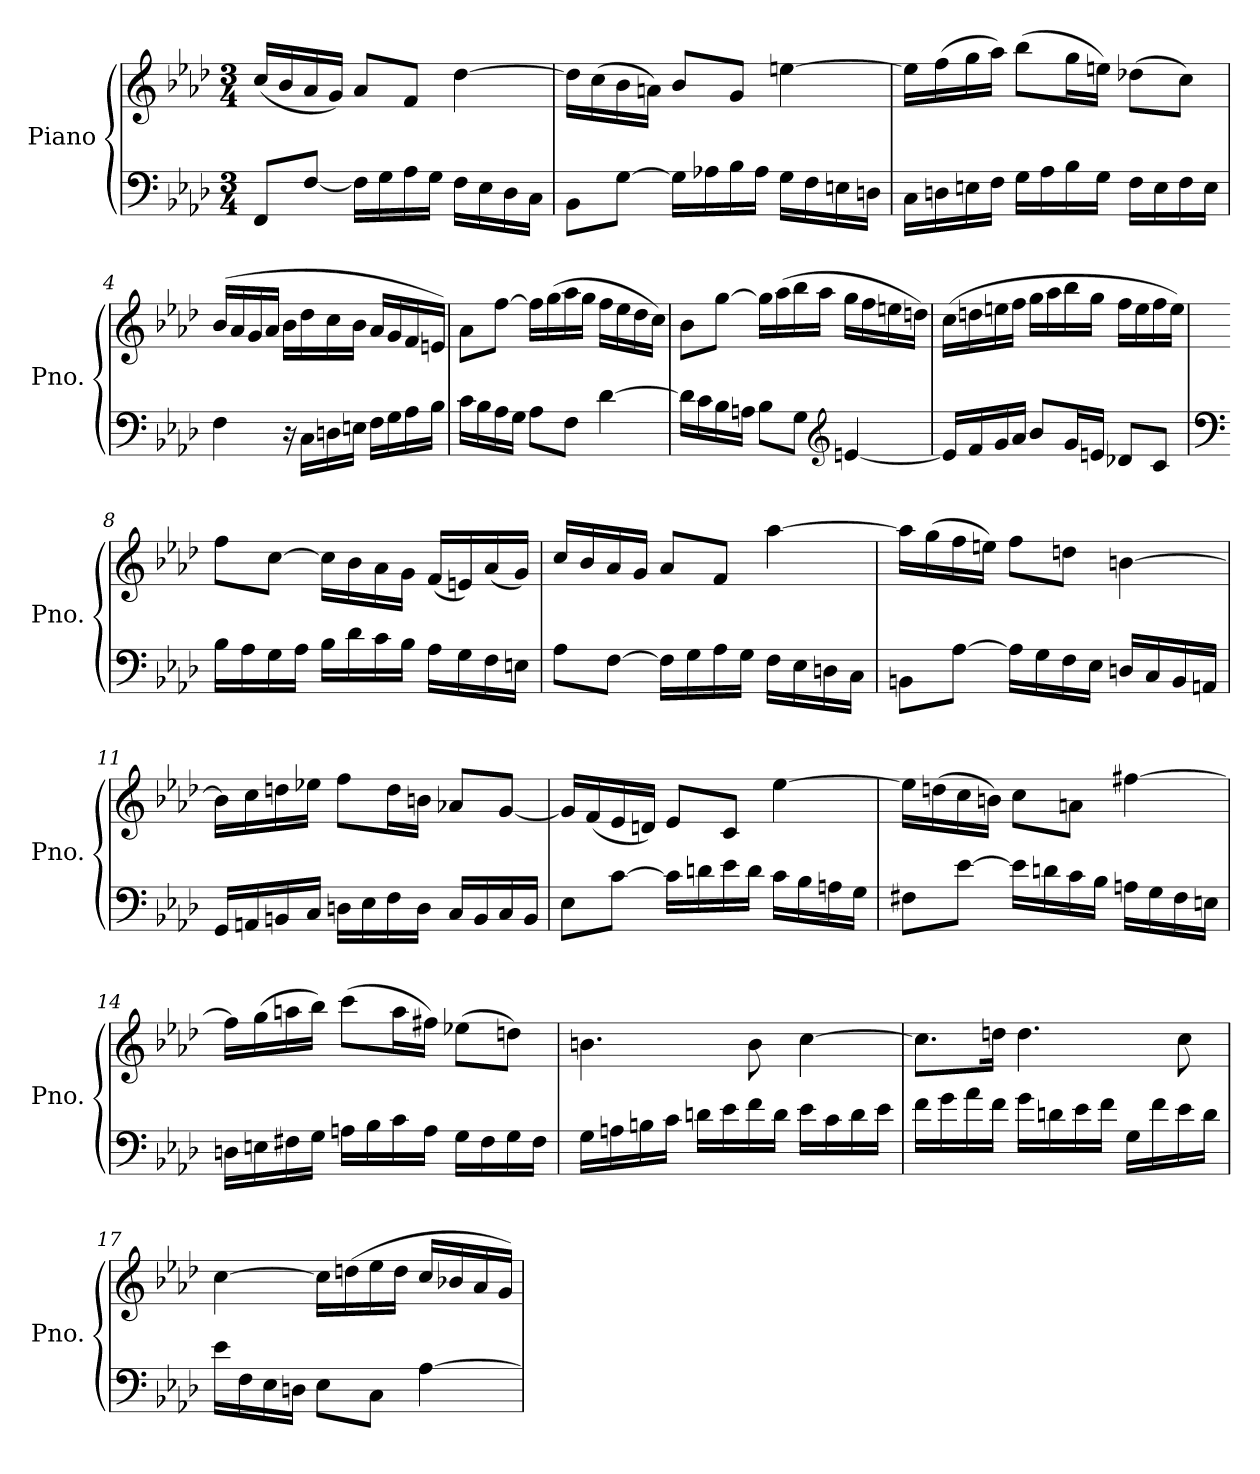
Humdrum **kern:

**kern	**kern
*part1	*part1
*staff2	*staff1
*I"Piano	*
*I'Pno.	*
*clefF4	*clefG2
*k[b-e-a-d-]	*k[b-e-a-d-]
*M3/4	*M3/4
*MM40	*MM40
=1	=1
8FF/L	(<16cc/LL
.	16b-/
[8F/J	16a-/
.	16g/JJ)
16F\LL]	8a-/L
16G\	.
16A-\	8f/J
16G\JJ	.
16F\LL	[4dd-\
16E-\	.
16D-\	.
16C\JJ	.
=2	=2
8BB-\L	16dd-\LL]
.	(>16cc\
[8G\J	16b-\
.	16an\JJ)
16G\LL]	8b-/L
16A-X\	.
16B-\	8g/J
16A-\JJ	.
16G\LL	[4een\
16F\	.
16En\	.
16Dn\JJ	.
=3	=3
16C\LL	16ee\LL]
16Dn\	(>16ff\
16En\	16gg\
16F\JJ	16aa-\JJ)
16G\LL	(>8bb-\L
16A-\	.
16B-\	16gg\L
16G\JJ	16een\JJ)
16F\LL	(>8dd-X\L
16E\	.
16F\	8cc\J)
16E\JJ	.
=4	=4
4F\	(>16b-/LL
.	16a-/
.	16g/
.	16a-/JJ
16r	16b-\LL
16C\LL	16dd-\
16Dn\	16cc\
16En\JJ	16b-\JJ
16F\LL	16a-/LL
16G\	16g/
16A-\	16f/
16B-\JJ	16en/JJ)
!!LO:LB:g=z
=5	=5
16c\LL	8a-\L
16B-\	.
16A-\	[8ff\J
16G\JJ	.
8A-\L	16ff\LL]
.	(>16gg\
8F\J	16aa-\
.	16gg\JJ
[4d-\	16ff\LL
.	16ee-\
.	16dd-\
.	16cc\JJ)
=6	=6
16d-\LL]	8b-\L
16c\	.
16B-\	[8gg\J
16An\JJ	.
8B-\L	16gg\LL]
.	(>16aa-\
8G\J	16bb-\
.	16aa-\JJ
*clefG2	*
[4en/	16gg\LL
.	16ff\
.	16een\
.	16ddn\JJ)
=7	=7
16e/LL]	(>16cc\LL
16f/	16ddn\
16g/	16een\
16a-/JJ	16ff\JJ
8b-/L	16gg\LL
.	16aa-\
16g/L	16bb-\
16en/JJ	16gg\JJ
8d-X/L	16ff\LL
.	16ee\
8c/J	16ff\
.	16ee\JJ)
=8	=8
*clefF4	*
16B-\LL	8ff\L
16A-\	.
16G\	[8cc\J
16A-\JJ	.
16B-\LL	16cc\LL]
16d-\	16b-\
16c\	16a-\
16B-\JJ	16g\JJ
16A-\LL	(<16f/LL
16G\	16en/)
16F\	(<16a-/
16En\JJ	16g/JJ)
=9	=9
8A-\L	16cc/LL
.	16b-/
[8F\J	16a-/
.	16g/JJ
16F\LL]	8a-/L
16G\	.
16A-\	8f/J
16G\JJ	.
16F\LL	[4aa-\
16E-\	.
16Dn\	.
16C\JJ	.
!!LO:LB:g=z
=10	=10
8BBn\L	16aa-\LL]
.	(>16gg\
[8A-\J	16ff\
.	16een\JJ)
16A-\LL]	8ff\L
16G\	.
16F\	8ddn\J
16E-\JJ	.
16Dn/LL	[4bn\
16C/	.
16BB/	.
16AAn/JJ	.
=11	=11
16GG/LL	16b\LL]
16AAn/	16cc\
16BBn/	16ddn\
16C/JJ	16ee-X\JJ
16Dn\LL	8ff\L
16E-\	.
16F\	16dd\L
16D\JJ	16bn\JJ
16C/LL	8a-X/L
16BB/	.
16C/	[8g/J
16BB/JJ	.
=12	=12
8E-\L	16g/LL]
.	(<16f/
[8c\J	16e-/
.	16dn/JJ)
16c\LL]	8e-/L
16dn\	.
16e-\	8c/J
16d\JJ	.
16c\LL	[4ee-\
16B-\	.
16An\	.
16G\JJ	.
=13	=13
8F#X\L	16ee-\LL]
.	(>16ddn\
[8e-\J	16cc\
.	16bn\JJ)
16e-\LL]	8cc\L
16dn\	.
16c\	8an\J
16B-\JJ	.
16An\LL	[4ff#X\
16G\	.
16F#\	.
16En\JJ	.
=14	=14
16Dn\LL	16ff#\LL]
16En\	(>16gg\
16F#X\	16aan\
16G\JJ	16bb-\JJ)
16An\LL	(>8ccc\L
16B-\	.
16c\	16aa\L
16A\JJ	16ff#X\JJ)
16G\LL	(>8ee-X\L
16F#\	.
16G\	8ddn\J)
16F#\JJ	.
!!LO:LB:g=z
=15	=15
16G\LL	4.bn\
16An\	.
16Bn\	.
16c\JJ	.
16dn\LL	.
16e-\	.
16f\	8b\
16d\JJ	.
16e-\LL	[4cc\
16c\	.
16d\	.
16e-\JJ	.
=16	=16
16f\LL	8.cc\L]
16g\	.
16a-\	.
16f\JJ	16ddn\Jk
16g\LL	4.dd\
16dn\	.
16e-\	.
16f\JJ	.
16G\LL	.
16f\	.
16e-\	8cc\
16d\JJ	.
=17	=17
16e-\LL	[4cc\
16F\	.
16E-\	.
16Dn\JJ	.
8E-\L	16cc\LL]
.	(>16ddn\
8C\J	16ee-\
.	16dd\JJ
[4A-\	16cc/LL
.	16b-X/
.	16a-/
.	16g/JJ)
=	=
*-	*-
